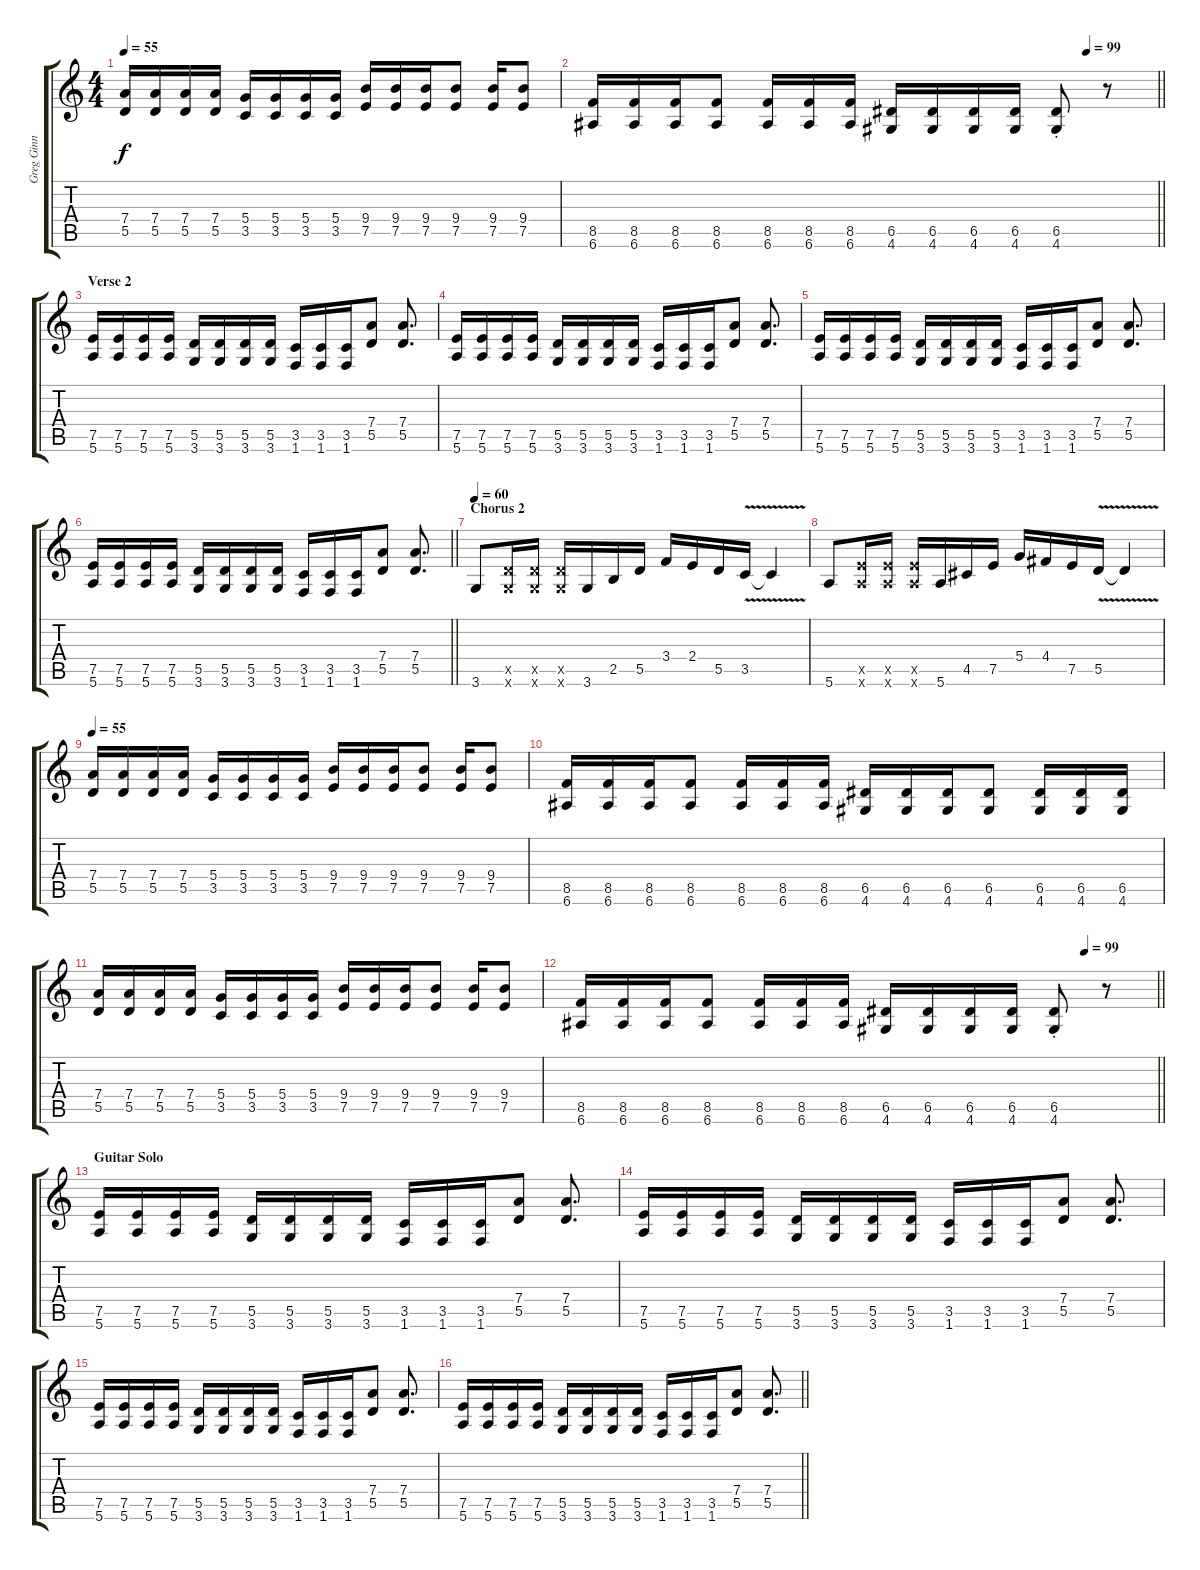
\track ("Greg Ginn (Guitar)" "Greg Ginn ") {instrument distortionguitar}
\staff {score tabs}
\tuning (E4 B3 G3 D3 A2 E2) {hide}
\ts (4 4)
\tempo 55
\clef g2
\ks c
(7.4 5.5).16{dy f} (7.4 5.5).16 (7.4 5.5).16 (7.4 5.5).16 (5.4 3.5).16 (5.4 3.5).16 (5.4 3.5).16 (5.4 3.5).16 (9.4 7.5).16 (9.4 7.5).16 (9.4 7.5).16 (9.4 7.5).8 (9.4 7.5).16 (9.4 7.5).8 |
\tempo (99 0.875)
\barLineRight lightlight
(8.5 6.6).16 (8.5 6.6).16 (8.5 6.6).16 (8.5 6.6).8 (8.5 6.6).16 (8.5 6.6).16 (8.5 6.6).16 (6.5 4.6).16 (6.5 4.6).16 (6.5 4.6).16 (6.5 4.6).16 (6.5{st} 4.6{st}).8 r.8 |
\section ("" "Verse 2")
(7.5 5.6).16 (7.5 5.6).16 (7.5 5.6).16 (7.5 5.6).16 (5.5 3.6).16 (5.5 3.6).16 (5.5 3.6).16 (5.5 3.6).16 (3.5 1.6).16 (3.5 1.6).16 (3.5 1.6).16 (7.4 5.5).8 (7.4 5.5).8{d} |
(7.5 5.6).16 (7.5 5.6).16 (7.5 5.6).16 (7.5 5.6).16 (5.5 3.6).16 (5.5 3.6).16 (5.5 3.6).16 (5.5 3.6).16 (3.5 1.6).16 (3.5 1.6).16 (3.5 1.6).16 (7.4 5.5).8 (7.4 5.5).8{d} |
(7.5 5.6).16 (7.5 5.6).16 (7.5 5.6).16 (7.5 5.6).16 (5.5 3.6).16 (5.5 3.6).16 (5.5 3.6).16 (5.5 3.6).16 (3.5 1.6).16 (3.5 1.6).16 (3.5 1.6).16 (7.4 5.5).8 (7.4 5.5).8{d} |
\barLineRight lightlight
(7.5 5.6).16 (7.5 5.6).16 (7.5 5.6).16 (7.5 5.6).16 (5.5 3.6).16 (5.5 3.6).16 (5.5 3.6).16 (5.5 3.6).16 (3.5 1.6).16 (3.5 1.6).16 (3.5 1.6).16 (7.4 5.5).8 (7.4 5.5).8{d} |
\section ("" "Chorus 2")
\tempo 60
3.6.8 (5.5{x} 3.6{x}).16 (5.5{x} 3.6{x}).16 (5.5{x} 3.6{x}).16 3.6.16 2.5.16 5.5.16 3.4.16 2.4.16 5.5.16 3.5{v}.16 3.5{t}.4 |
5.6.8 (7.5{x} 5.6{x}).16 (7.5{x} 5.6{x}).16 (7.5{x} 5.6{x}).16 5.6.16 4.5.16 7.5.16 5.4.16 4.4.16 7.5.16 5.5{v}.16 5.5{t}.4 |
\tempo 55
(7.4 5.5).16 (7.4 5.5).16 (7.4 5.5).16 (7.4 5.5).16 (5.4 3.5).16 (5.4 3.5).16 (5.4 3.5).16 (5.4 3.5).16 (9.4 7.5).16 (9.4 7.5).16 (9.4 7.5).16 (9.4 7.5).8 (9.4 7.5).16 (9.4 7.5).8 |
(8.5 6.6).16 (8.5 6.6).16 (8.5 6.6).16 (8.5 6.6).8 (8.5 6.6).16 (8.5 6.6).16 (8.5 6.6).16 (6.5 4.6).16 (6.5 4.6).16 (6.5 4.6).16 (6.5 4.6).8 (6.5 4.6).16 (6.5 4.6).16 (6.5 4.6).16 |
(7.4 5.5).16 (7.4 5.5).16 (7.4 5.5).16 (7.4 5.5).16 (5.4 3.5).16 (5.4 3.5).16 (5.4 3.5).16 (5.4 3.5).16 (9.4 7.5).16 (9.4 7.5).16 (9.4 7.5).16 (9.4 7.5).8 (9.4 7.5).16 (9.4 7.5).8 |
\tempo (99 0.875)
\barLineRight lightlight
(8.5 6.6).16 (8.5 6.6).16 (8.5 6.6).16 (8.5 6.6).8 (8.5 6.6).16 (8.5 6.6).16 (8.5 6.6).16 (6.5 4.6).16 (6.5 4.6).16 (6.5 4.6).16 (6.5 4.6).16 (6.5{st} 4.6{st}).8 r.8 |
\section ("" "Guitar Solo")
(7.5 5.6).16 (7.5 5.6).16 (7.5 5.6).16 (7.5 5.6).16 (5.5 3.6).16 (5.5 3.6).16 (5.5 3.6).16 (5.5 3.6).16 (3.5 1.6).16 (3.5 1.6).16 (3.5 1.6).16 (7.4 5.5).8 (7.4 5.5).8{d} |
(7.5 5.6).16 (7.5 5.6).16 (7.5 5.6).16 (7.5 5.6).16 (5.5 3.6).16 (5.5 3.6).16 (5.5 3.6).16 (5.5 3.6).16 (3.5 1.6).16 (3.5 1.6).16 (3.5 1.6).16 (7.4 5.5).8 (7.4 5.5).8{d} |
(7.5 5.6).16 (7.5 5.6).16 (7.5 5.6).16 (7.5 5.6).16 (5.5 3.6).16 (5.5 3.6).16 (5.5 3.6).16 (5.5 3.6).16 (3.5 1.6).16 (3.5 1.6).16 (3.5 1.6).16 (7.4 5.5).8 (7.4 5.5).8{d} |
\barLineRight lightlight
(7.5 5.6).16 (7.5 5.6).16 (7.5 5.6).16 (7.5 5.6).16 (5.5 3.6).16 (5.5 3.6).16 (5.5 3.6).16 (5.5 3.6).16 (3.5 1.6).16 (3.5 1.6).16 (3.5 1.6).16 (7.4 5.5).8 (7.4 5.5).8{d}
